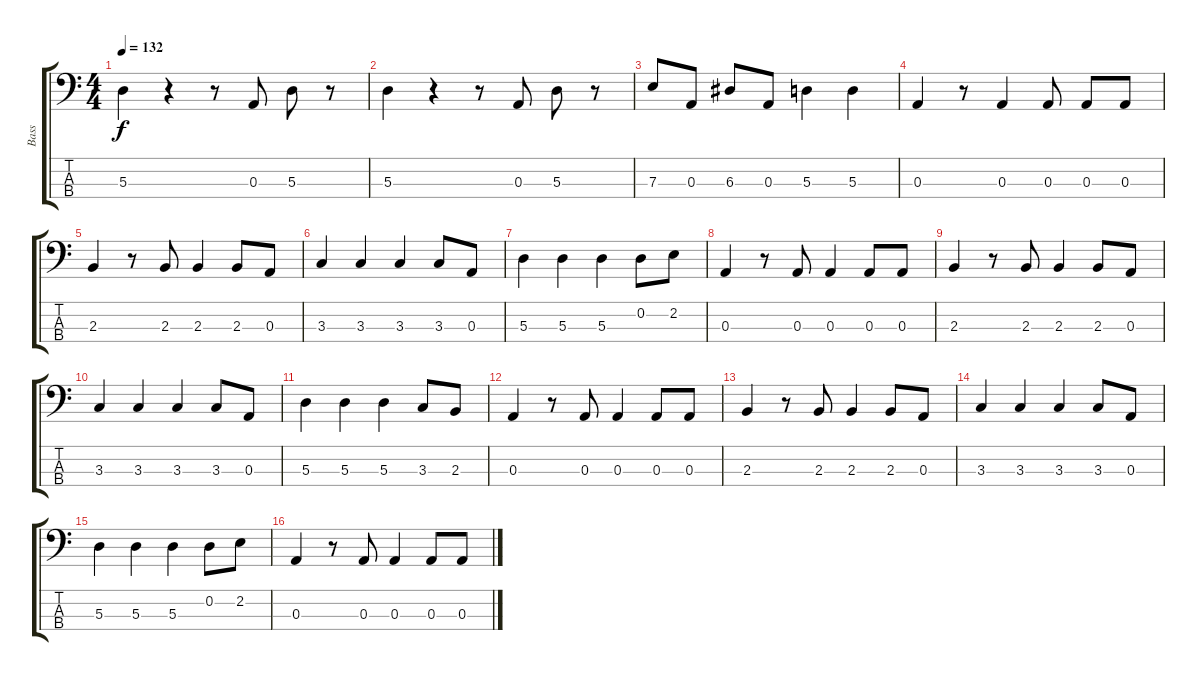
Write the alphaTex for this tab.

\track ("Bass" "Bass") {instrument electricbassfinger}
\staff {score tabs}
\tuning (G2 D2 A1 E1) {hide}
\ts (4 4)
\tempo 132
\clef f4
\ks c
5.3.4{dy f} r.4 r.8 0.3.8 5.3.8 r.8 |
5.3.4 r.4 r.8 0.3.8 5.3.8 r.8 |
7.3.8 0.3.8 6.3.8 0.3.8 5.3.4 5.3.4 |
0.3.4 r.8 0.3.4 0.3.8 0.3.8 0.3.8 |
2.3.4 r.8 2.3.8 2.3.4 2.3.8 0.3.8 |
3.3.4 3.3.4 3.3.4 3.3.8 0.3.8 |
5.3.4 5.3.4 5.3.4 0.2.8 2.2.8 |
0.3.4 r.8 0.3.8 0.3.4 0.3.8 0.3.8 |
2.3.4 r.8 2.3.8 2.3.4 2.3.8 0.3.8 |
3.3.4 3.3.4 3.3.4 3.3.8 0.3.8 |
5.3.4 5.3.4 5.3.4 3.3.8 2.3.8 |
0.3.4 r.8 0.3.8 0.3.4 0.3.8 0.3.8 |
2.3.4 r.8 2.3.8 2.3.4 2.3.8 0.3.8 |
3.3.4 3.3.4 3.3.4 3.3.8 0.3.8 |
5.3.4 5.3.4 5.3.4 0.2.8 2.2.8 |
0.3.4 r.8 0.3.8 0.3.4 0.3.8 0.3.8
